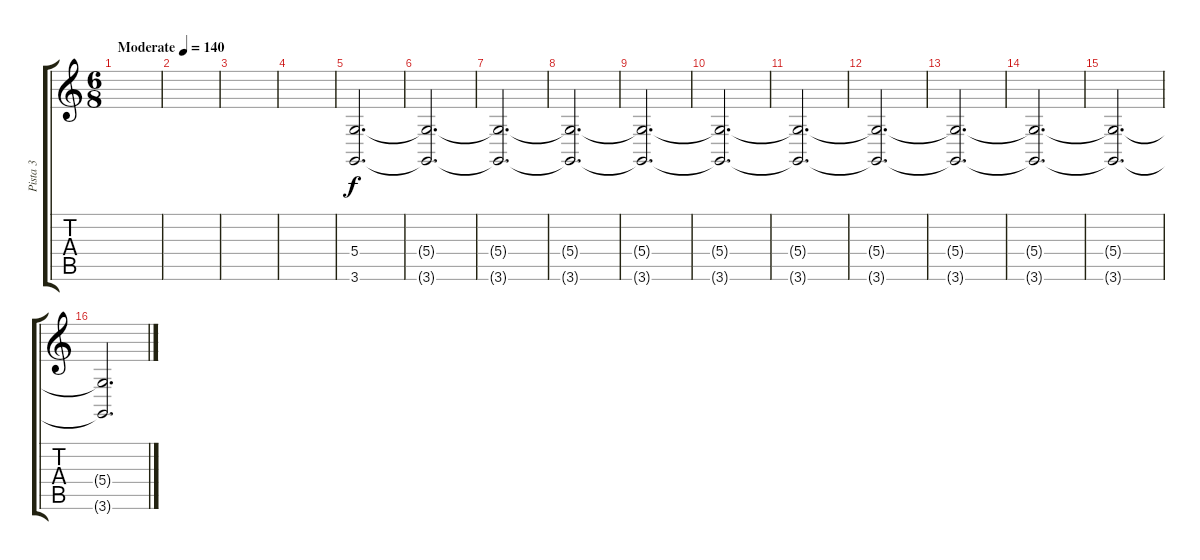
\track ("Pista 3" "Pista 3") {instrument stringensemble1}
\staff {score tabs}
\tuning (E4 B3 G3 D3 A2 E2) {hide}
\ts (6 8)
\tempo (140 "Moderate")
\clef g2
\ks c
|
|
|
|
(5.4 3.6).2{d} |
(5.4{t} 3.6{t}).2{d dy f} |
(5.4{t} 3.6{t}).2{d} |
(5.4{t} 3.6{t}).2{d} |
(5.4{t} 3.6{t}).2{d} |
(5.4{t} 3.6{t}).2{d} |
(5.4{t} 3.6{t}).2{d} |
(5.4{t} 3.6{t}).2{d} |
(5.4{t} 3.6{t}).2{d} |
(5.4{t} 3.6{t}).2{d} |
(5.4{t} 3.6{t}).2{d} |
(5.4{t} 3.6{t}).2{d}
